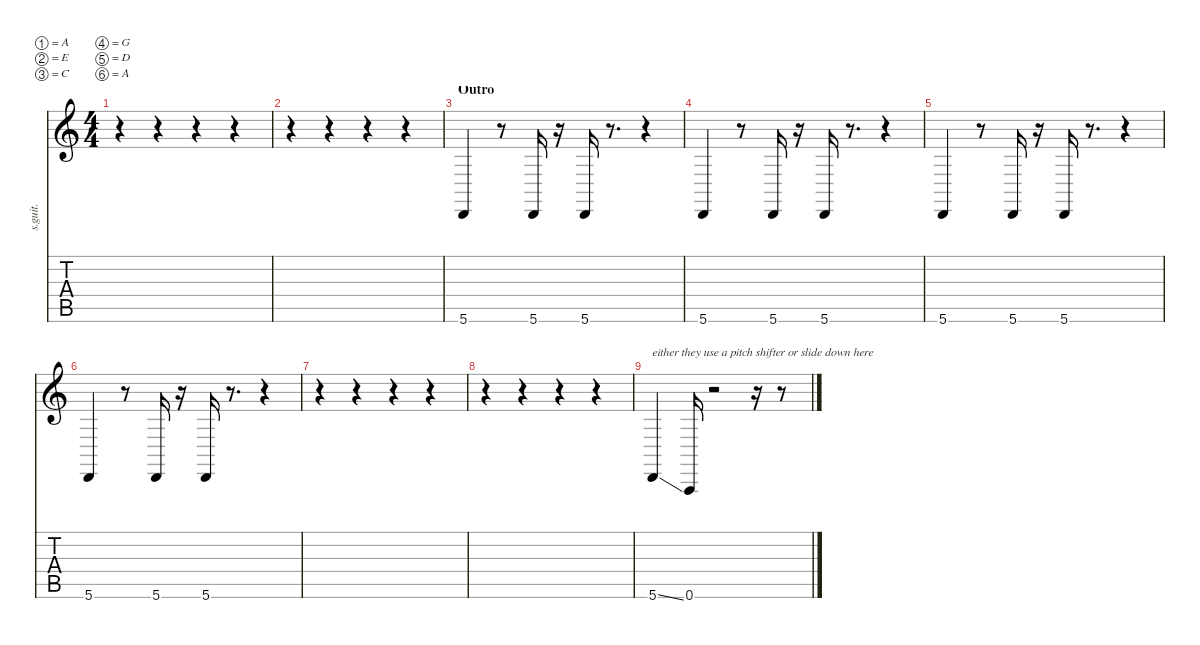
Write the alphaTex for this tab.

\defaultSystemsLayout 4
\hideDynamics
\bracketExtendMode nobrackets
\track ("Distorted Baritone Guitar (James Hetfie" "s.guit.") {instrument distortionguitar}
\staff {score tabs}
\tuning (A2 E2 C2 G1 D1 A0)
\ts (4 4)
\tempo (90 hide)
\clef g2
\ks c
r.4{dy fff} r.4 r.4 r.4 |
\tempo (86 hide)
r.4 r.4 r.4 r.4 |
\section ("" "Outro")
5.6.4{lyrics (0 "") lyrics (1 "") lyrics (2 "") lyrics (3 "") lyrics (4 "")} r.8 5.6.16{lyrics (0 "") lyrics (1 "") lyrics (2 "") lyrics (3 "") lyrics (4 "")} r.16 5.6.16{lyrics (0 "") lyrics (1 "") lyrics (2 "") lyrics (3 "") lyrics (4 "")} r.8{d} r.4 |
\tempo (88 hide)
5.6.4{lyrics (0 "") lyrics (1 "") lyrics (2 "") lyrics (3 "") lyrics (4 "")} r.8 5.6.16{lyrics (0 "") lyrics (1 "") lyrics (2 "") lyrics (3 "") lyrics (4 "")} r.16 5.6.16{lyrics (0 "") lyrics (1 "") lyrics (2 "") lyrics (3 "") lyrics (4 "")} r.8{d} r.4 |
\tempo (89 hide)
5.6.4{lyrics (0 "") lyrics (1 "") lyrics (2 "") lyrics (3 "") lyrics (4 "")} r.8 5.6.16{lyrics (0 "") lyrics (1 "") lyrics (2 "") lyrics (3 "") lyrics (4 "")} r.16 5.6.16{lyrics (0 "") lyrics (1 "") lyrics (2 "") lyrics (3 "") lyrics (4 "")} r.8{d} r.4 |
\tempo (86 hide)
5.6.4{lyrics (0 "") lyrics (1 "") lyrics (2 "") lyrics (3 "") lyrics (4 "")} r.8 5.6.16{lyrics (0 "") lyrics (1 "") lyrics (2 "") lyrics (3 "") lyrics (4 "")} r.16 5.6.16{lyrics (0 "") lyrics (1 "") lyrics (2 "") lyrics (3 "") lyrics (4 "")} r.8{d} r.4 |
\tempo (87 hide)
r.4 r.4 r.4 r.4 |
\tempo (90 hide)
r.4 r.4 r.4 r.4 |
5.6{ss}.4{txt "either they use a pitch shifter or slide down here" lyrics (0 "") lyrics (1 "") lyrics (2 "") lyrics (3 "") lyrics (4 "")} 0.6.16{lyrics (0 "") lyrics (1 "") lyrics (2 "") lyrics (3 "") lyrics (4 "")} r.2 r.16 r.8
